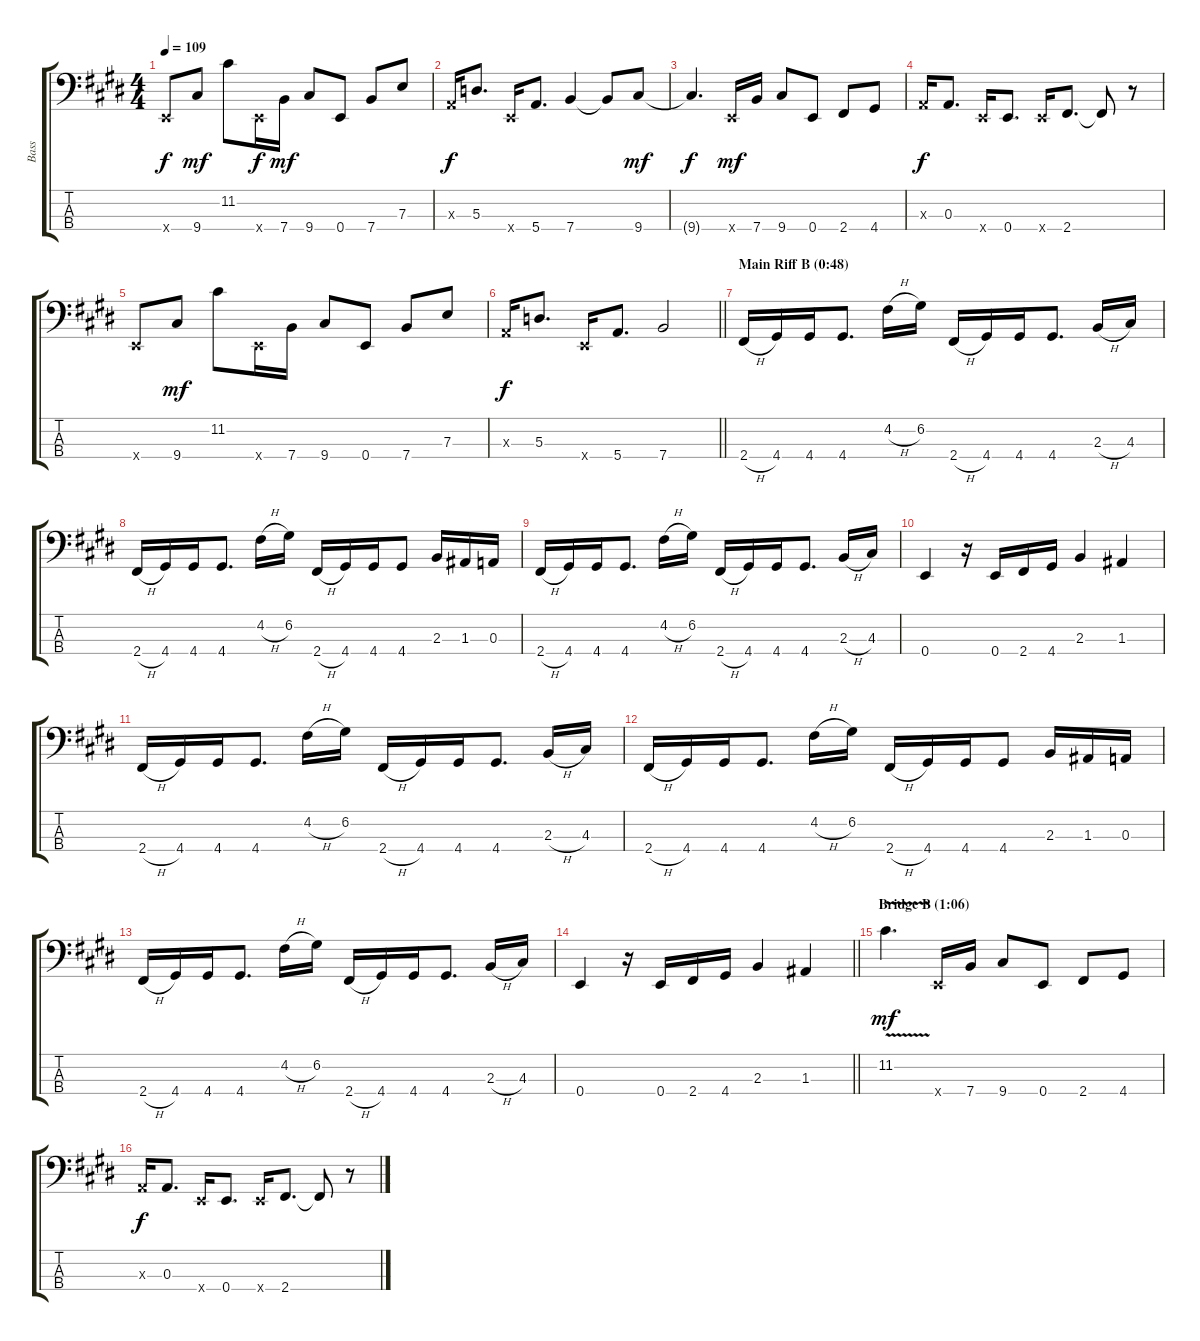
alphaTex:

\track ("Bass" "Bass") {instrument electricbassfinger}
\staff {score tabs}
\tuning (G2 D2 A1 E1) {hide}
\ts (4 4)
\tempo 109
\clef f4
\ks e
0.4{x}.8{dy f} 9.4.8{dy mf} 11.2.8 0.4{x}.16{dy f} 7.4.16{dy mf} 9.4.8 0.4.8 7.4.8 7.3.8 |
0.3{x}.16{dy f} 5.3.8{d} 0.4{x}.16 5.4.8{d} 7.4.4 7.4{t}.8 9.4.8{dy mf} |
9.4{t}.4{d dy f} 0.4{x}.16{dy mf} 7.4.16 9.4.8 0.4.8 2.4.8 4.4.8 |
0.3{x}.16{dy f} 0.3.8{d} 0.4{x}.16 0.4.8{d} 0.4{x}.16 2.4.8{d} 2.4{t}.8 r.8 |
0.4{x}.8 9.4.8{dy mf} 11.2.8 0.4{x}.16 7.4.16 9.4.8 0.4.8 7.4.8 7.3.8 |
\barLineRight lightlight
0.3{x}.16{dy f} 5.3.8{d} 0.4{x}.16 5.4.8{d} 7.4.2 |
\section ("" "Main Riff B (0:48)")
2.4{h}.16{instrument electricbassfinger} 4.4.16 4.4.16 4.4.8{d} 4.2{h}.16 6.2.16 2.4{h}.16 4.4.16 4.4.16 4.4.8{d} 2.3{h}.16 4.3.16 |
2.4{h}.16 4.4.16 4.4.16 4.4.8{d} 4.2{h}.16 6.2.16 2.4{h}.16 4.4.16 4.4.16 4.4.8 2.3.16 1.3.16 0.3.16 |
2.4{h}.16 4.4.16 4.4.16 4.4.8{d} 4.2{h}.16 6.2.16 2.4{h}.16 4.4.16 4.4.16 4.4.8{d} 2.3{h}.16 4.3.16 |
0.4.4 r.16 0.4.16 2.4.16 4.4.16 2.3.4 1.3.4 |
2.4{h}.16 4.4.16 4.4.16 4.4.8{d} 4.2{h}.16 6.2.16 2.4{h}.16 4.4.16 4.4.16 4.4.8{d} 2.3{h}.16 4.3.16 |
2.4{h}.16 4.4.16 4.4.16 4.4.8{d} 4.2{h}.16 6.2.16 2.4{h}.16 4.4.16 4.4.16 4.4.8 2.3.16 1.3.16 0.3.16 |
2.4{h}.16 4.4.16 4.4.16 4.4.8{d} 4.2{h}.16 6.2.16 2.4{h}.16 4.4.16 4.4.16 4.4.8{d} 2.3{h}.16 4.3.16 |
\barLineRight lightlight
0.4.4 r.16 0.4.16 2.4.16 4.4.16 2.3.4 1.3.4 |
\section ("" "Bridge B (1:06)")
11.2{v}.4{d dy mf instrument slapbass2} 0.4{x}.16 7.4.16 9.4.8 0.4.8 2.4.8 4.4.8 |
0.3{x}.16{dy f} 0.3.8{d} 0.4{x}.16 0.4.8{d} 0.4{x}.16 2.4.8{d} 2.4{t}.8 r.8
